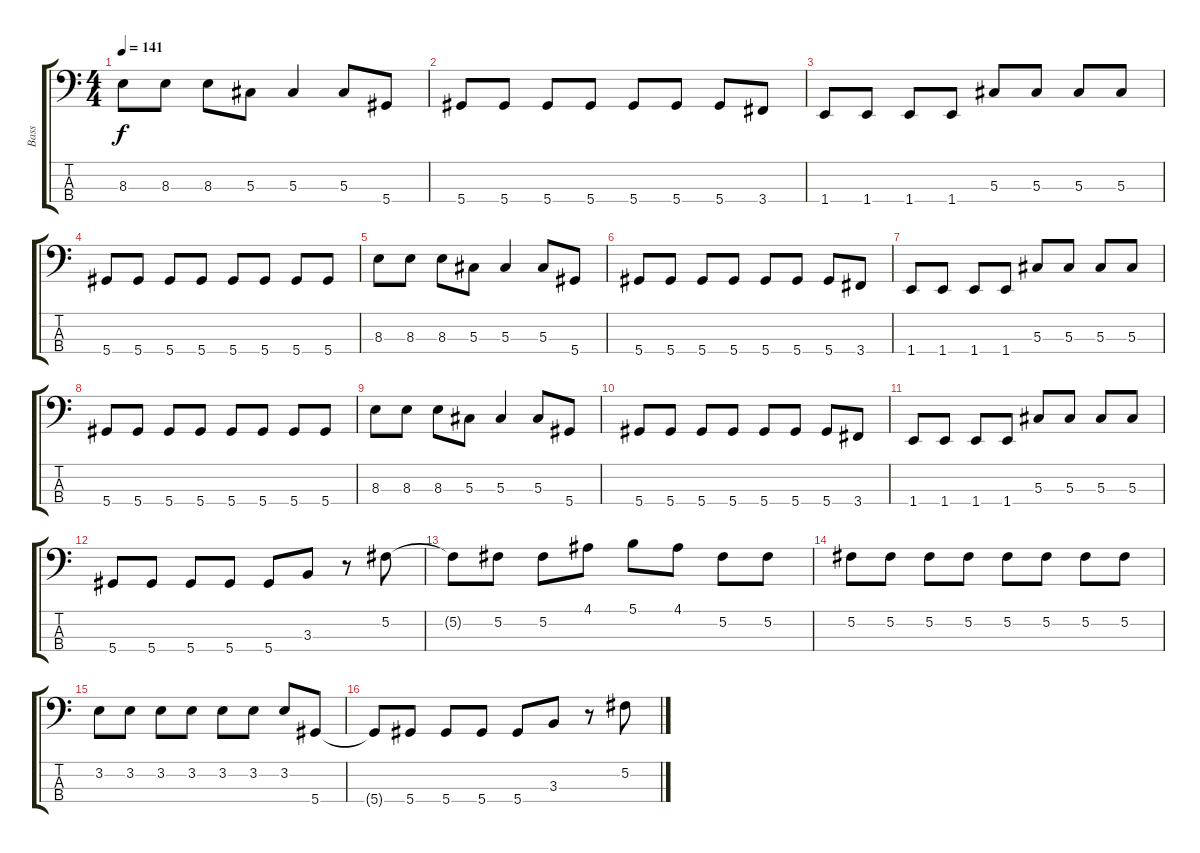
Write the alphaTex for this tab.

\track ("Bass" "Bass") {instrument electricbasspick}
\staff {score tabs}
\tuning (Gb2 Db2 Ab1 Eb1) {hide}
\ts (4 4)
\tempo 141
\clef f4
\ks c
8.3.8{dy f} 8.3.8 8.3.8 5.3.8 5.3.4 5.3.8 5.4.8 |
5.4.8 5.4.8 5.4.8 5.4.8 5.4.8 5.4.8 5.4.8 3.4.8 |
1.4.8 1.4.8 1.4.8 1.4.8 5.3.8 5.3.8 5.3.8 5.3.8 |
5.4.8 5.4.8 5.4.8 5.4.8 5.4.8 5.4.8 5.4.8 5.4.8 |
8.3.8 8.3.8 8.3.8 5.3.8 5.3.4 5.3.8 5.4.8 |
5.4.8 5.4.8 5.4.8 5.4.8 5.4.8 5.4.8 5.4.8 3.4.8 |
1.4.8 1.4.8 1.4.8 1.4.8 5.3.8 5.3.8 5.3.8 5.3.8 |
5.4.8 5.4.8 5.4.8 5.4.8 5.4.8 5.4.8 5.4.8 5.4.8 |
8.3.8 8.3.8 8.3.8 5.3.8 5.3.4 5.3.8 5.4.8 |
5.4.8 5.4.8 5.4.8 5.4.8 5.4.8 5.4.8 5.4.8 3.4.8 |
1.4.8 1.4.8 1.4.8 1.4.8 5.3.8 5.3.8 5.3.8 5.3.8 |
5.4.8 5.4.8 5.4.8 5.4.8 5.4.8 3.3.8 r.8 5.2.8 |
5.2{t}.8 5.2.8 5.2.8 4.1.8 5.1.8 4.1.8 5.2.8 5.2.8 |
5.2.8 5.2.8 5.2.8 5.2.8 5.2.8 5.2.8 5.2.8 5.2.8 |
3.2.8 3.2.8 3.2.8 3.2.8 3.2.8 3.2.8 3.2.8 5.4.8 |
5.4{t}.8 5.4.8 5.4.8 5.4.8 5.4.8 3.3.8 r.8 5.2.8
